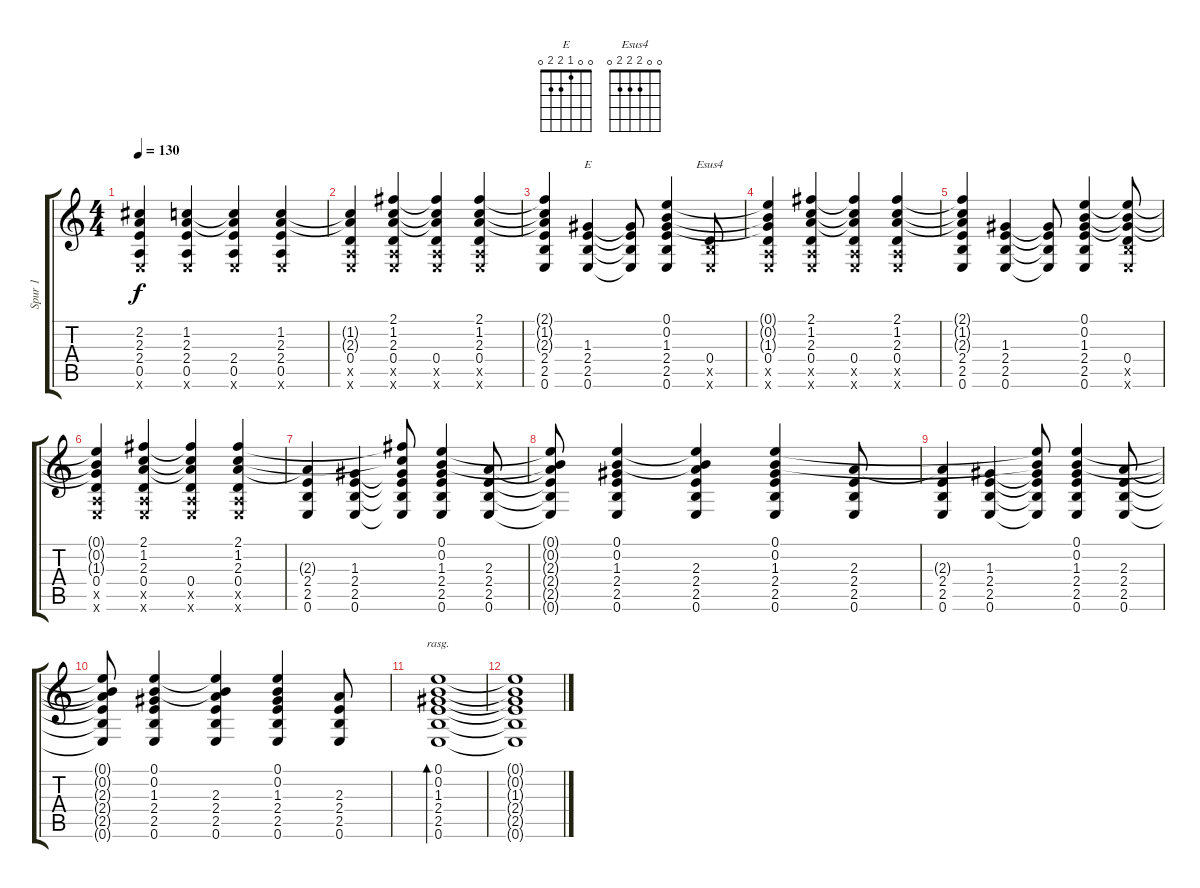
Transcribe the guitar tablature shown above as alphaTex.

\track ("Spur 1" "Spur 1") {instrument acousticguitarnylon}
\staff {score tabs}
\tuning (E4 B3 G3 D3 A2 E2) {hide}
\chord ("E" 0 0 1 2 2 0)
\chord ("Esus4" 0 0 2 2 2 0)
\ts (4 4)
\tempo 130
\clef g2
\ks c
(2.2{t} 2.3{t} 2.4 0.5 0.6{x}).4{dy f} (1.2 2.3 2.4 0.5 0.6{x}).4 (1.2{t} 2.3{t} 2.4 0.5 0.6{x}).4 (1.2 2.3 2.4 0.5 0.6{x}).4 |
(1.2{t} 2.3{t} 0.4 0.5{x} 0.6{x}).4 (2.1 1.2 2.3 0.4 0.5{x} 0.6{x}).4 (2.1{t} 1.2{t} 2.3{t} 0.4 0.5{x} 0.6{x}).4 (2.1 1.2 2.3 0.4 0.5{x} 0.6{x}).4 |
(2.1{t} 1.2{t} 2.3{t} 2.4 2.5 0.6).4 (1.3 2.4 2.5 0.6).4{ch "E"} (1.3{t} 2.4{t} 2.5{t} 0.6{t}).8 (0.1 0.2 1.3 2.4 2.5 0.6).4 (0.4 2.5{x} 0.6{x}).8{ch "Esus4"} |
(0.1{t} 0.2{t} 1.3{t} 0.4 0.5{x} 0.6{x}).4 (2.1 1.2 2.3 0.4 0.5{x} 0.6{x}).4 (2.1{t} 1.2{t} 2.3{t} 0.4 0.5{x} 0.6{x}).4 (2.1 1.2 2.3 0.4 0.5{x} 0.6{x}).4 |
(2.1{t} 1.2{t} 2.3{t} 2.4 2.5 0.6).4 (1.3 2.4 2.5 0.6).4 (1.3{t} 2.4{t} 2.5{t} 0.6{t}).8 (0.1 0.2 1.3 2.4 2.5 0.6).4 (0.1{t} 0.2{t} 1.3{t} 0.4 2.5{x} 0.6{x}).8 |
(0.1{t} 0.2{t} 1.3{t} 0.4 0.5{x} 0.6{x}).4 (2.1 1.2 2.3 0.4 0.5{x} 0.6{x}).4 (2.1{t} 1.2{t} 2.3{t} 0.4 0.5{x} 0.6{x}).4 (2.1 1.2 2.3 0.4 0.5{x} 0.6{x}).4 |
(2.3{t} 2.4 2.5 0.6).4 (1.3 2.4 2.5 0.6).4 (2.1{t} 1.2{t} 1.3{t} 2.4{t} 2.5{t} 0.6{t}).8 (0.1 0.2 1.3 2.4 2.5 0.6).4 (2.3 2.4 2.5 0.6).8 |
(0.1{t} 0.2{t} 2.3{t} 2.4{t} 2.5{t} 0.6{t}).8 (0.1 0.2 1.3 2.4 2.5 0.6).4 (0.1{t} 0.2{t} 2.3 2.4 2.5 0.6).4 (0.1 0.2 1.3 2.4 2.5 0.6).4 (2.3 2.4 2.5 0.6).8 |
(2.3{t} 2.4 2.5 0.6).4 (1.3 2.4 2.5 0.6).4 (0.1{t} 0.2{t} 1.3{t} 2.4{t} 2.5{t} 0.6{t}).8 (0.1 0.2 1.3 2.4 2.5 0.6).4 (2.3 2.4 2.5 0.6).8 |
(0.1{t} 0.2{t} 2.3{t} 2.4{t} 2.5{t} 0.6{t}).8 (0.1 0.2 1.3 2.4 2.5 0.6).4 (0.1{t} 0.2{t} 2.3 2.4 2.5 0.6).4 (0.1 0.2 1.3 2.4 2.5 0.6).4 (2.3 2.4 2.5 0.6).8 |
(0.1 0.2 1.3 2.4 2.5 0.6).1{bd 480 rasg ii} |
(0.1{t} 0.2{t} 1.3{t} 2.4{t} 2.5{t} 0.6{t}).1
